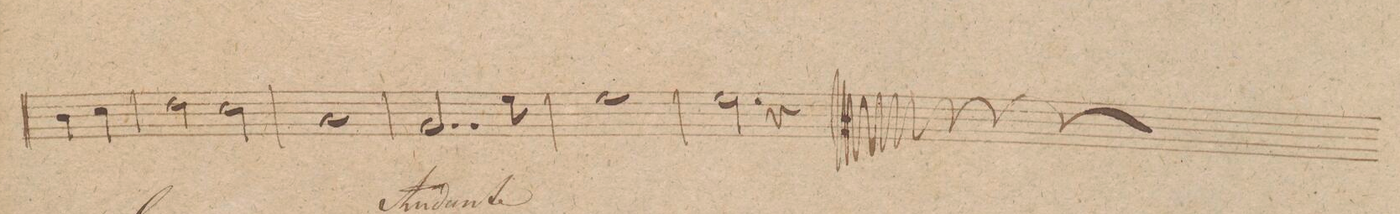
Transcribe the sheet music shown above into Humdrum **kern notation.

**kern	**dynam
*I"Clarnetto 1mo in A.	*
*clefG2	*
*k[]	*
*met(c|)	*
*M2/2	*
4b\	.
4cc\	.
=242	=242
2dd\	.
2cc\	.
=243	=243
1a	.
=244	=244
2..g/	.
8ee\	.
=245	=245
1ee	.
=246	=246
2.ee\	.
4r	.
==	==
*-	*-
